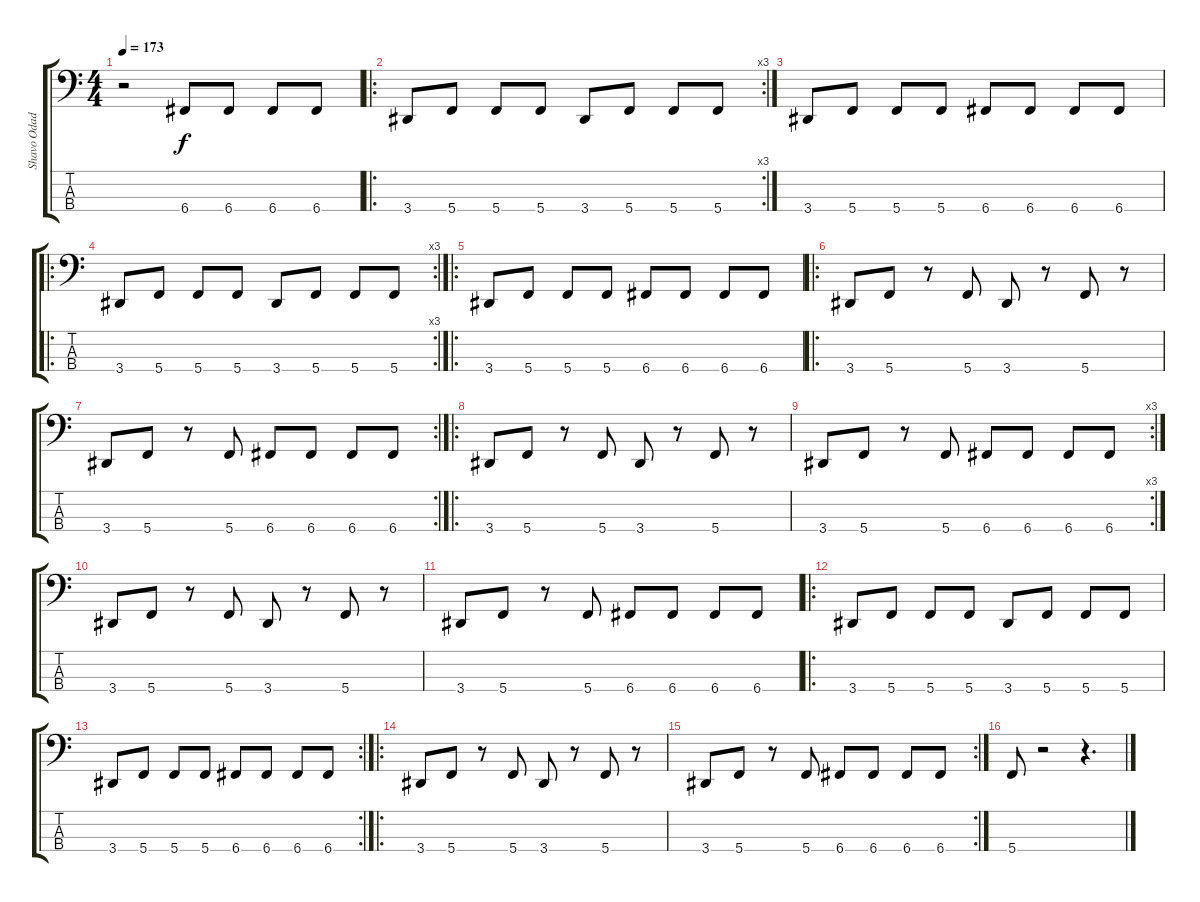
\track ("Shavo Odadjian" "Shavo Odad") {instrument electricbassfinger}
\staff {score tabs}
\tuning (F2 C2 G1 C1) {hide}
\ts (4 4)
\tempo 173
\clef f4
\ks c
r.2{dy f instrument electricbassfinger} 6.4.8 6.4.8 6.4.8 6.4.8 |
\ro
\rc 3
3.4.8 5.4.8 5.4.8 5.4.8 3.4.8 5.4.8 5.4.8 5.4.8 |
3.4.8 5.4.8 5.4.8 5.4.8 6.4.8 6.4.8 6.4.8 6.4.8 |
\ro
\rc 3
3.4.8 5.4.8 5.4.8 5.4.8 3.4.8 5.4.8 5.4.8 5.4.8 |
\ro
3.4.8 5.4.8 5.4.8 5.4.8 6.4.8 6.4.8 6.4.8 6.4.8 |
\ro
3.4.8 5.4.8 r.8 5.4.8 3.4.8 r.8 5.4.8 r.8 |
\rc 2
3.4.8 5.4.8 r.8 5.4.8 6.4.8 6.4.8 6.4.8 6.4.8 |
\ro
3.4.8 5.4.8 r.8 5.4.8 3.4.8 r.8 5.4.8 r.8 |
\rc 3
3.4.8 5.4.8 r.8 5.4.8 6.4.8 6.4.8 6.4.8 6.4.8 |
3.4.8 5.4.8 r.8 5.4.8 3.4.8 r.8 5.4.8 r.8 |
3.4.8 5.4.8 r.8 5.4.8 6.4.8 6.4.8 6.4.8 6.4.8 |
\ro
3.4.8 5.4.8 5.4.8 5.4.8 3.4.8 5.4.8 5.4.8 5.4.8 |
\rc 2
3.4.8 5.4.8 5.4.8 5.4.8 6.4.8 6.4.8 6.4.8 6.4.8 |
\ro
3.4.8 5.4.8 r.8 5.4.8 3.4.8 r.8 5.4.8 r.8 |
\rc 2
3.4.8 5.4.8 r.8 5.4.8 6.4.8 6.4.8 6.4.8 6.4.8 |
5.4.8 r.2 r.4{d}
